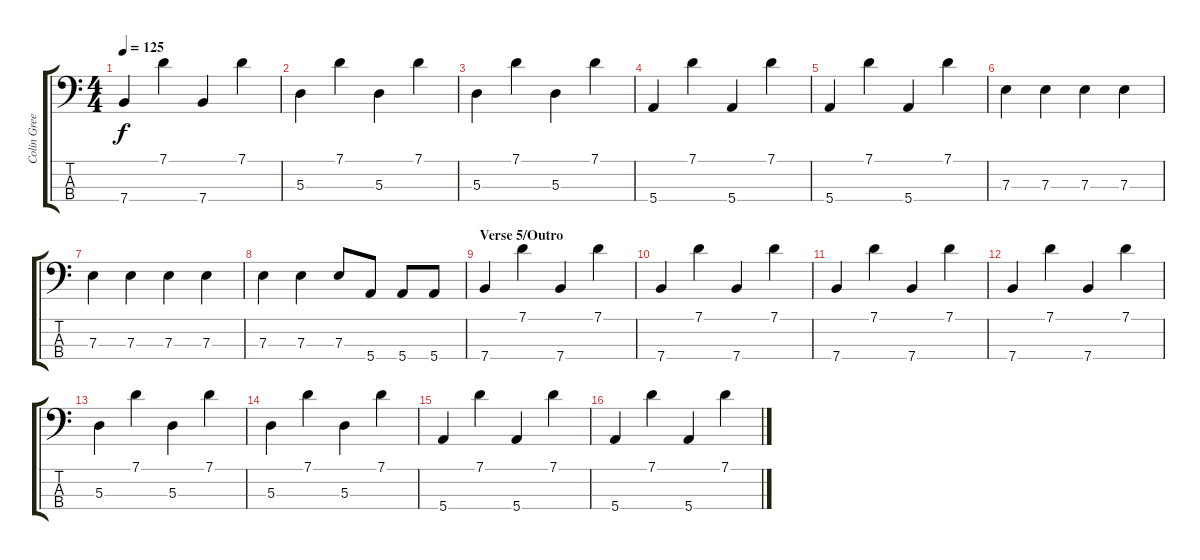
\track ("Colin Greenwood " "Colin Gree") {instrument electricbassfinger}
\staff {score tabs}
\tuning (G2 D2 A1 E1) {hide}
\ts (4 4)
\tempo 125
\clef f4
\ks c
7.4.4{dy f} 7.1.4 7.4.4 7.1.4 |
5.3.4 7.1.4 5.3.4 7.1.4 |
5.3.4 7.1.4 5.3.4 7.1.4 |
5.4.4 7.1.4 5.4.4 7.1.4 |
5.4.4 7.1.4 5.4.4 7.1.4 |
7.3.4 7.3.4 7.3.4 7.3.4 |
7.3.4 7.3.4 7.3.4 7.3.4 |
7.3.4 7.3.4 7.3.8 5.4.8 5.4.8 5.4.8 |
\section ("" "Verse 5/Outro")
7.4.4 7.1.4 7.4.4 7.1.4 |
7.4.4 7.1.4 7.4.4 7.1.4 |
7.4.4 7.1.4 7.4.4 7.1.4 |
7.4.4 7.1.4 7.4.4 7.1.4 |
5.3.4 7.1.4 5.3.4 7.1.4 |
5.3.4 7.1.4 5.3.4 7.1.4 |
5.4.4 7.1.4 5.4.4 7.1.4 |
5.4.4 7.1.4 5.4.4 7.1.4
